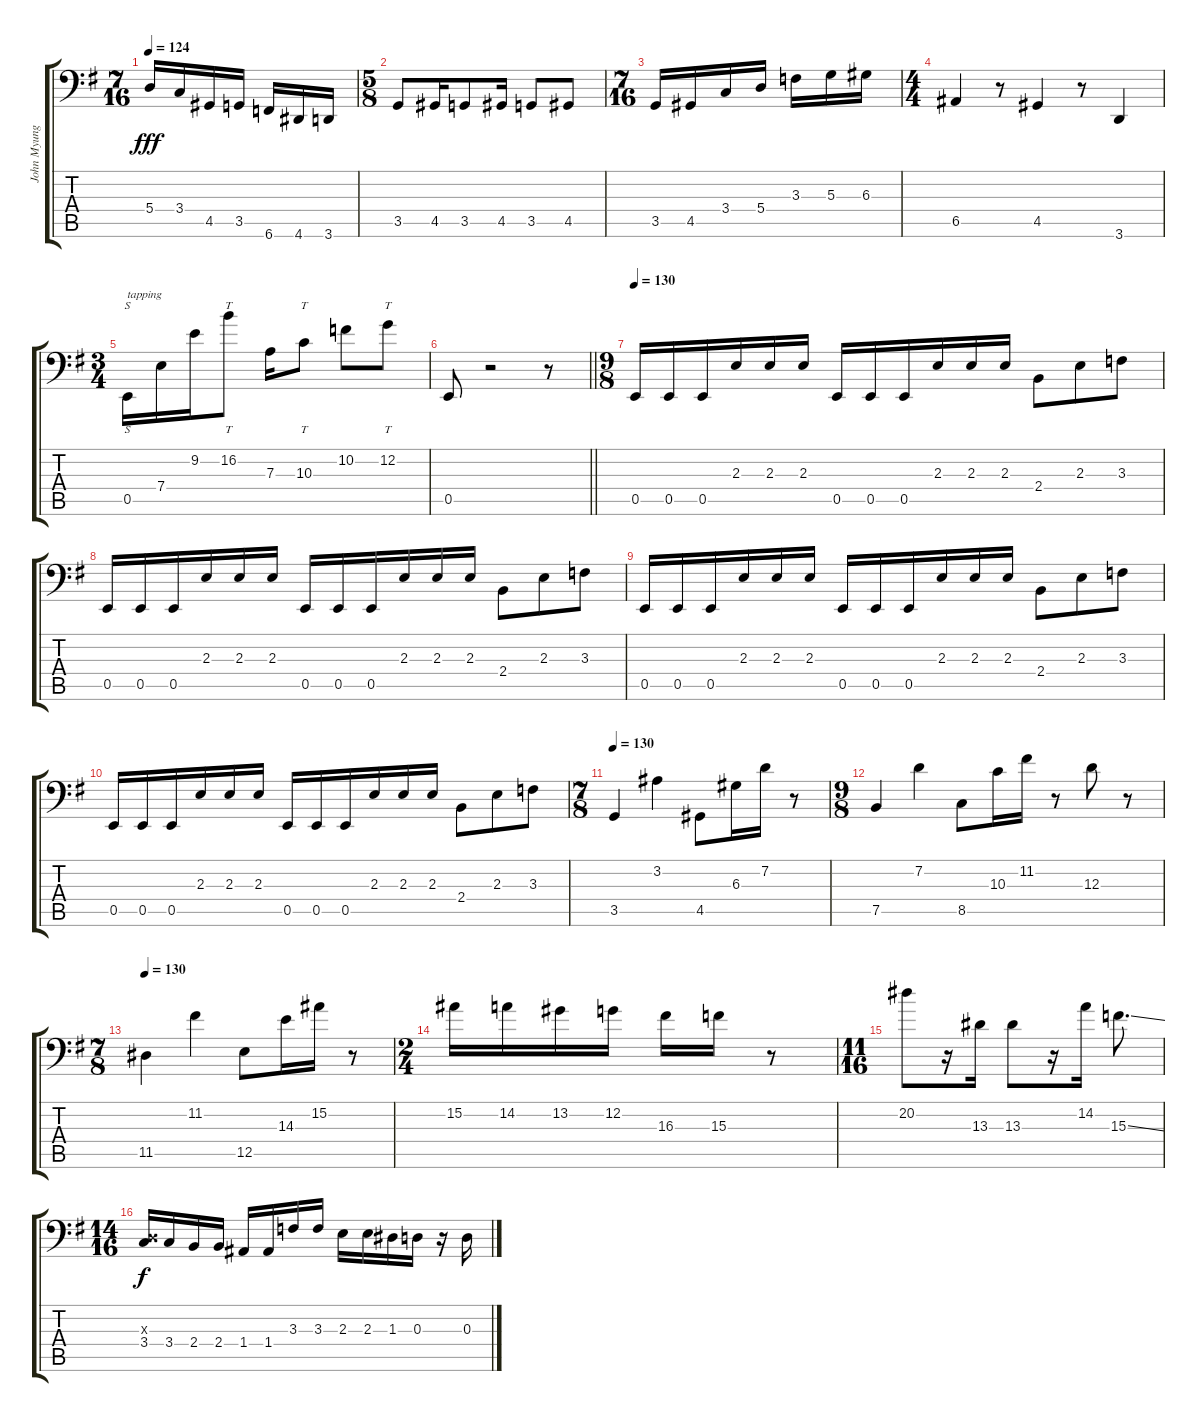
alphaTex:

\track ("John Myung - Bass 6 Strings" "John Myung") {instrument electricbassfinger}
\staff {score tabs}
\tuning (C3 G2 D2 A1 E1 B0) {hide}
\ts (7 16)
\tempo 124
\clef f4
\ks g
5.4.16{dy fff} 3.4.16 4.5.16 3.5.16 6.6.16 4.6.16 3.6.16 |
\ts (5 8)
3.5.8 4.5.16 3.5.8 4.5.16 3.5.8 4.5.8 |
\ts (7 16)
3.5.16 4.5.16 3.4.16 5.4.16 3.3.16 5.3.16 6.3.16 |
\ts (4 4)
6.5.4 r.8 4.5.4 r.8 3.6.4 |
\ts (3 4)
0.5.16{s txt "tapping"} 7.4.16 9.2.16 16.2.8{tt} 7.3.16 10.3.8{tt} 10.2.8 12.2.8{tt} |
\barLineRight lightlight
0.5.8 r.2 r.8 |
\ts (9 8)
\tempo 130
0.5.16 0.5.16 0.5.16 2.3.16 2.3.16 2.3.16 0.5.16 0.5.16 0.5.16 2.3.16 2.3.16 2.3.16 2.4.8 2.3.8 3.3.8 |
0.5.16 0.5.16 0.5.16 2.3.16 2.3.16 2.3.16 0.5.16 0.5.16 0.5.16 2.3.16 2.3.16 2.3.16 2.4.8 2.3.8 3.3.8 |
0.5.16 0.5.16 0.5.16 2.3.16 2.3.16 2.3.16 0.5.16 0.5.16 0.5.16 2.3.16 2.3.16 2.3.16 2.4.8 2.3.8 3.3.8 |
0.5.16 0.5.16 0.5.16 2.3.16 2.3.16 2.3.16 0.5.16 0.5.16 0.5.16 2.3.16 2.3.16 2.3.16 2.4.8 2.3.8 3.3.8 |
\ts (7 8)
\tempo 130
3.5.4 3.2.4 4.5.8 6.3.16 7.2.16 r.8 |
\ts (9 8)
7.5.4 7.2.4 8.5.8 10.3.16 11.2.16 r.8 12.3.8 r.8 |
\ts (7 8)
\tempo 130
11.5.4 11.2.4 12.5.8 14.3.16 15.2.16 r.8 |
\ts (2 4)
15.2.16 14.2.16 13.2.16 12.2.16 16.3.16 15.3.16 r.8 |
\ts (11 16)
20.2.8 r.16 13.3.16 13.3.8 r.16 14.2.16 15.3{ss}.8{d} |
\ts (14 16)
(0.3{x} 3.4).16{dy f} 3.4.16 2.4.16 2.4.16 1.4.16 1.4.16 3.3.16 3.3.16 2.3.16 2.3.16 1.3.16 0.3.16 r.16 0.3.16
